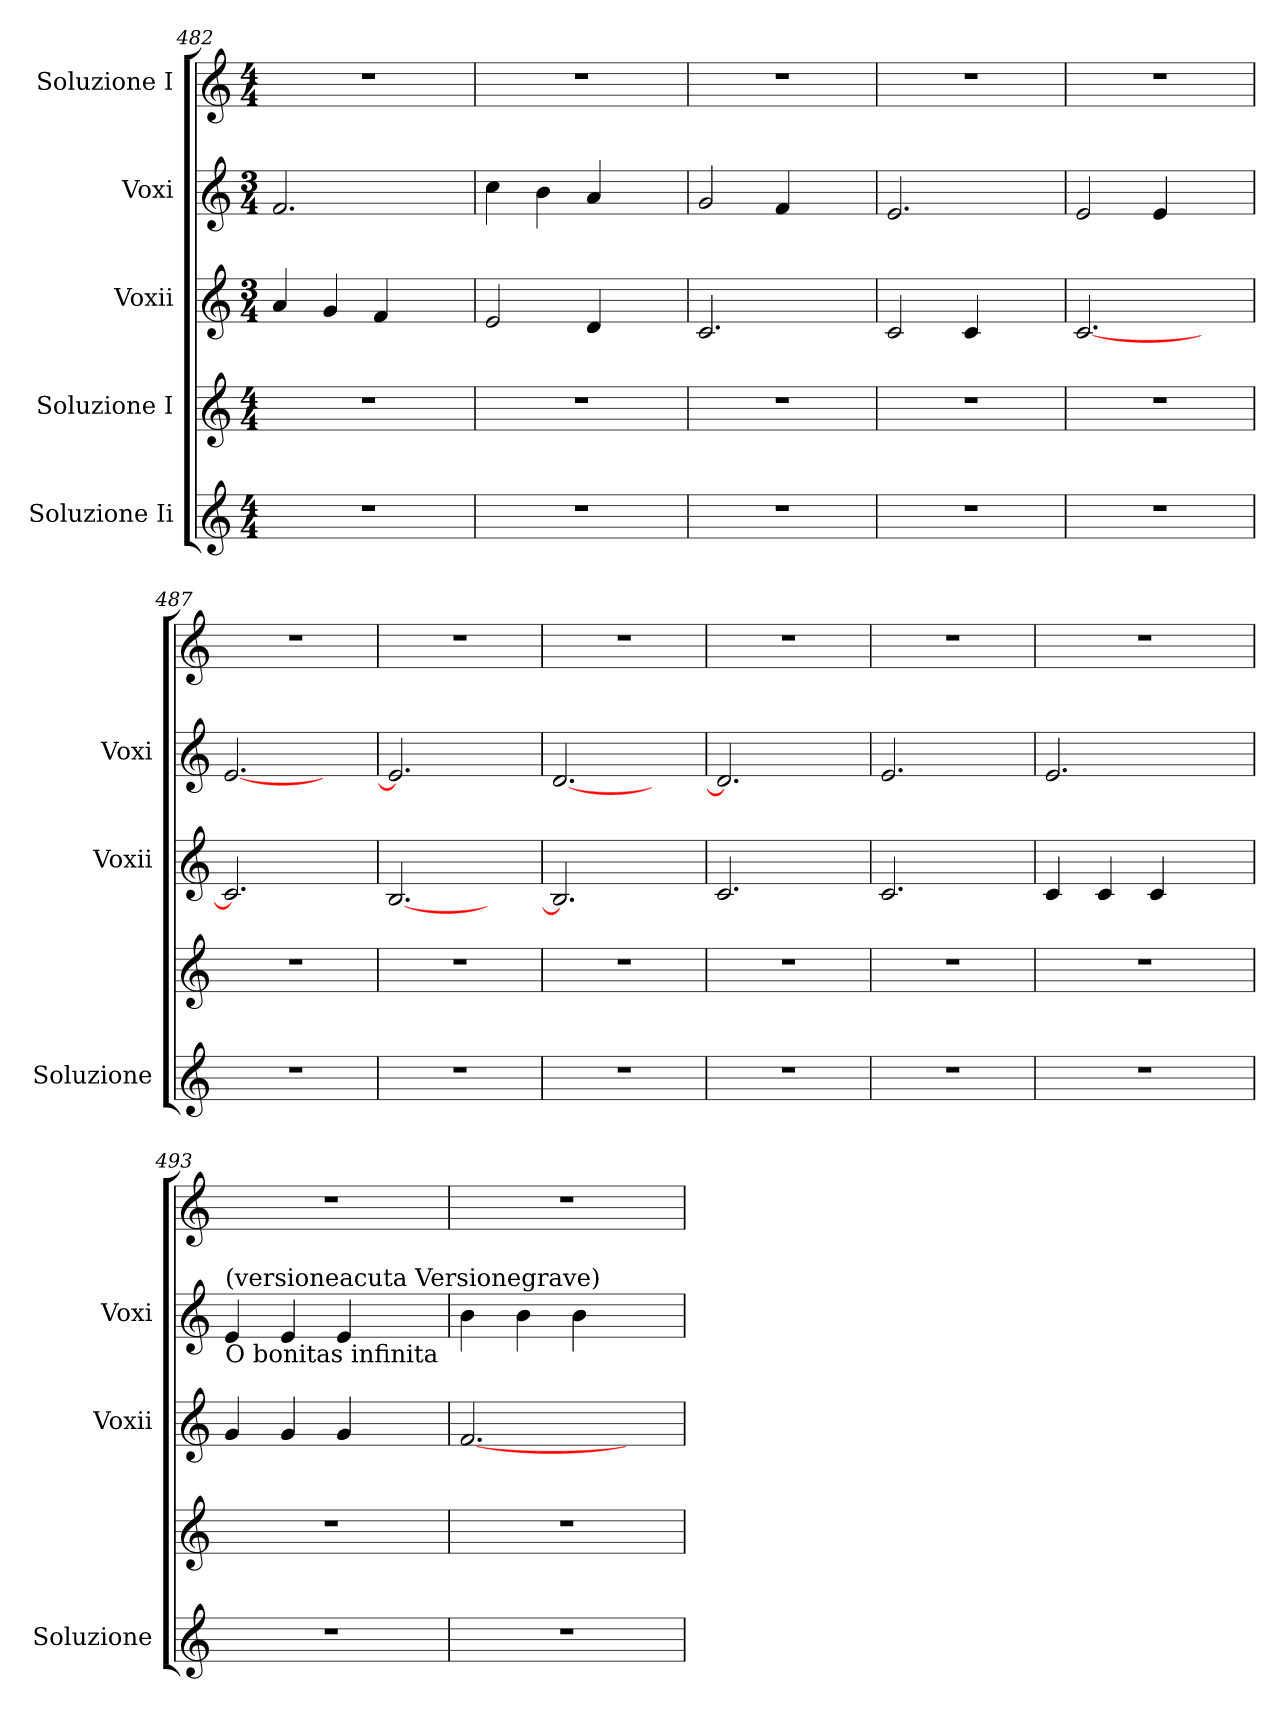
**kern	**kern	**kern	**kern	**kern
*part5	*part4	*part3	*part2	*part1
*staff5	*staff4	*staff3	*staff2	*staff1
*I"Soluzione Ii	*I"Soluzione I	*I"Voxii	*I"Voxi	*I"Soluzione I
*I'Soluzione	*	*I'Voxii	*I'Voxi	*
*clefG2	*clefG2	*clefG2	*clefG2	*clefG2
*k[]	*k[]	*k[]	*k[]	*k[]
*C:	*C:	*C:	*C:	*C:
*M4/4	*M4/4	*M3/4	*M3/4	*M4/4
=482	=482	=482	=482	=482
1r	1r	4a/	2.f/	1r
.	.	4g/	.	.
.	.	4f/	.	.
.	.	4ryy	4ryy	.
=483	=483	=483	=483	=483
1r	1r	2e/	4cc\	1r
.	.	.	4b\	.
.	.	4d/	4a/	.
.	.	4ryy	4ryy	.
=484	=484	=484	=484	=484
1r	1r	2.c/	2g/	1r
.	.	.	4f/	.
.	.	4ryy	4ryy	.
=485	=485	=485	=485	=485
1r	1r	2c/	2.e/	1r
.	.	4c/	.	.
.	.	4ryy	4ryy	.
=486	=486	=486	=486	=486
1r	1r	[<2.c/	2e/	1r
.	.	.	4e/	.
.	.	4ryy	4ryy	.
=487	=487	=487	=487	=487
1r	1r	2.c/]	[<2.e/	1r
.	.	4ryy	4ryy	.
=488	=488	=488	=488	=488
1r	1r	[<2.B/	2.e/]	1r
.	.	4ryy	4ryy	.
=489	=489	=489	=489	=489
1r	1r	2.B/]	[<2.d/	1r
.	.	4ryy	4ryy	.
=490	=490	=490	=490	=490
1r	1r	2.c/	2.d/]	1r
.	.	4ryy	4ryy	.
=491	=491	=491	=491	=491
1r	1r	2.c/	2.e/	1r
.	.	4ryy	4ryy	.
=492	=492	=492	=492	=492
1r	1r	4c/	2.e/	1r
.	.	4c/	.	.
.	.	4c/	.	.
.	.	4ryy	4ryy	.
!!LO:LB:g=z
=493	=493	=493	=493	=493
!	!	!	!LO:TX:b:t=O bonitas infinita	!
!	!	!	!LO:TX:t=(versioneacuta  Versionegrave)	!
1r	1r	4g/	4e/	1r
.	.	4g/	4e/	.
.	.	4g/	4e/	.
.	.	4ryy	4ryy	.
=494	=494	=494	=494	=494
1r	1r	[<2.f/	4b\	1r
.	.	.	4b\	.
.	.	.	4b\	.
.	.	4ryy	4ryy	.
=	=	=	=	=
*-	*-	*-	*-	*-
